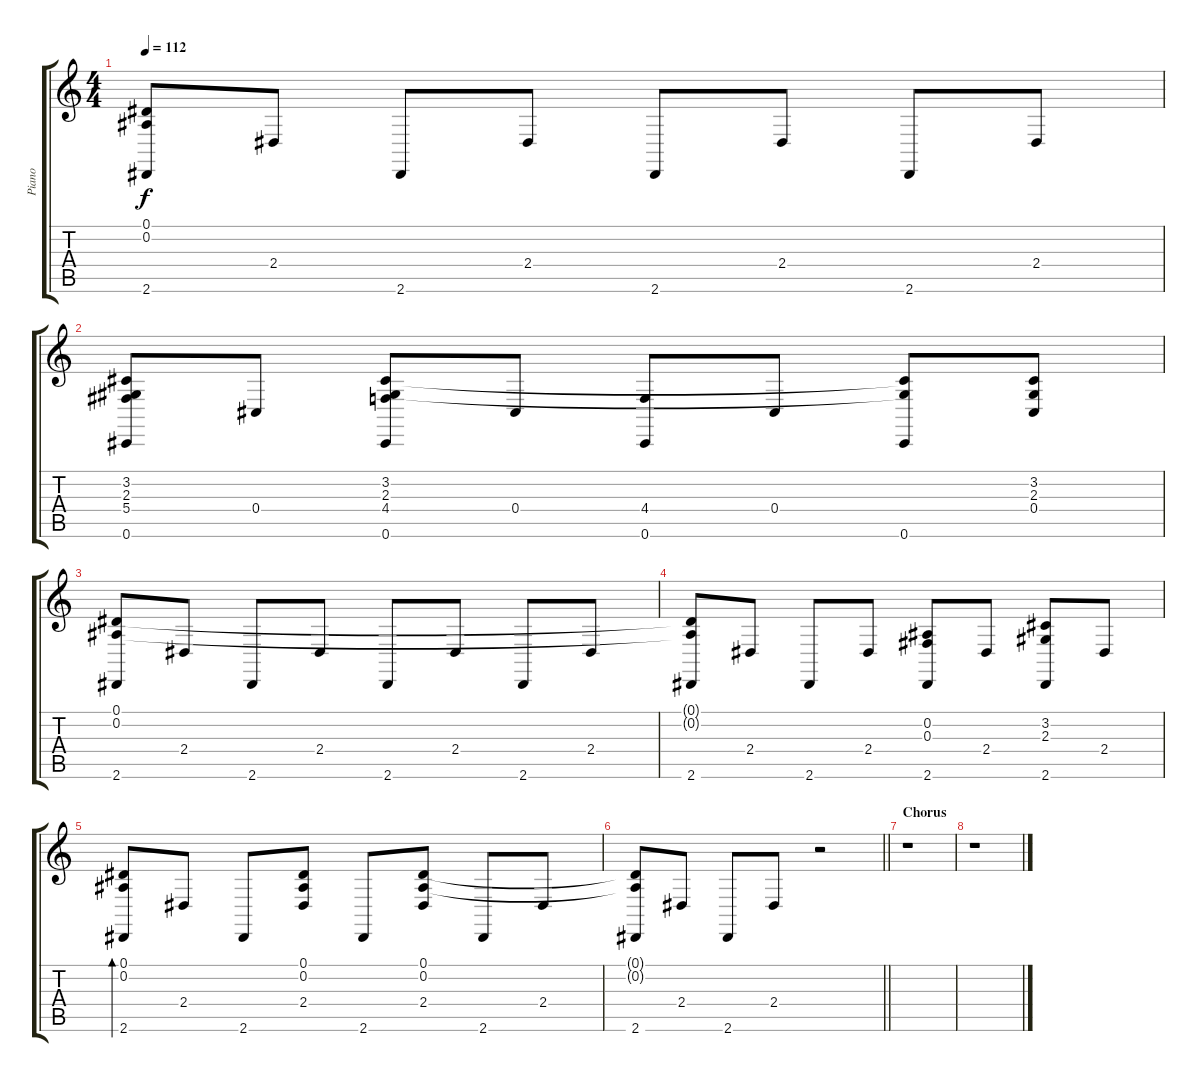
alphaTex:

\track ("Piano" "Piano") {instrument acousticgrandpiano}
\staff {score tabs}
\tuning (Eb4 Bb3 Gb3 Db3 Ab2 Db2) {hide}
\ts (4 4)
\tempo 112
\clef g2
\ks c
(0.1 0.2 2.6).8{dy f} 2.4.8 2.6.8 2.4.8 2.6.8 2.4.8 2.6.8 2.4.8 |
(3.2 2.3 5.4 0.6).8 0.4.8 (3.2 2.3 4.4 0.6).8 0.4.8 (4.4 0.6).8 0.4.8 (3.2{t} 2.3{t} 0.6).8 (3.2 2.3 0.4).8 |
(0.1 0.2 2.6).8 2.4.8 2.6.8 2.4.8 2.6.8 2.4.8 2.6.8 2.4.8 |
(0.1{t} 0.2{t} 2.6).8 2.4.8 2.6.8 2.4.8 (0.2 0.3 2.6).8 2.4.8 (3.2 2.3 2.6).8 2.4.8 |
(0.1 0.2 2.6).8{bd 240} 2.4.8 2.6.8 (0.1 0.2 2.4).8 2.6.8 (0.1 0.2 2.4).8 2.6.8 2.4.8 |
\barLineRight lightlight
(0.1{t} 0.2{t} 2.6).8 2.4.8 2.6.8 2.4.8 r.2 |
\section ("" "Chorus")
r.1 |
r.1
